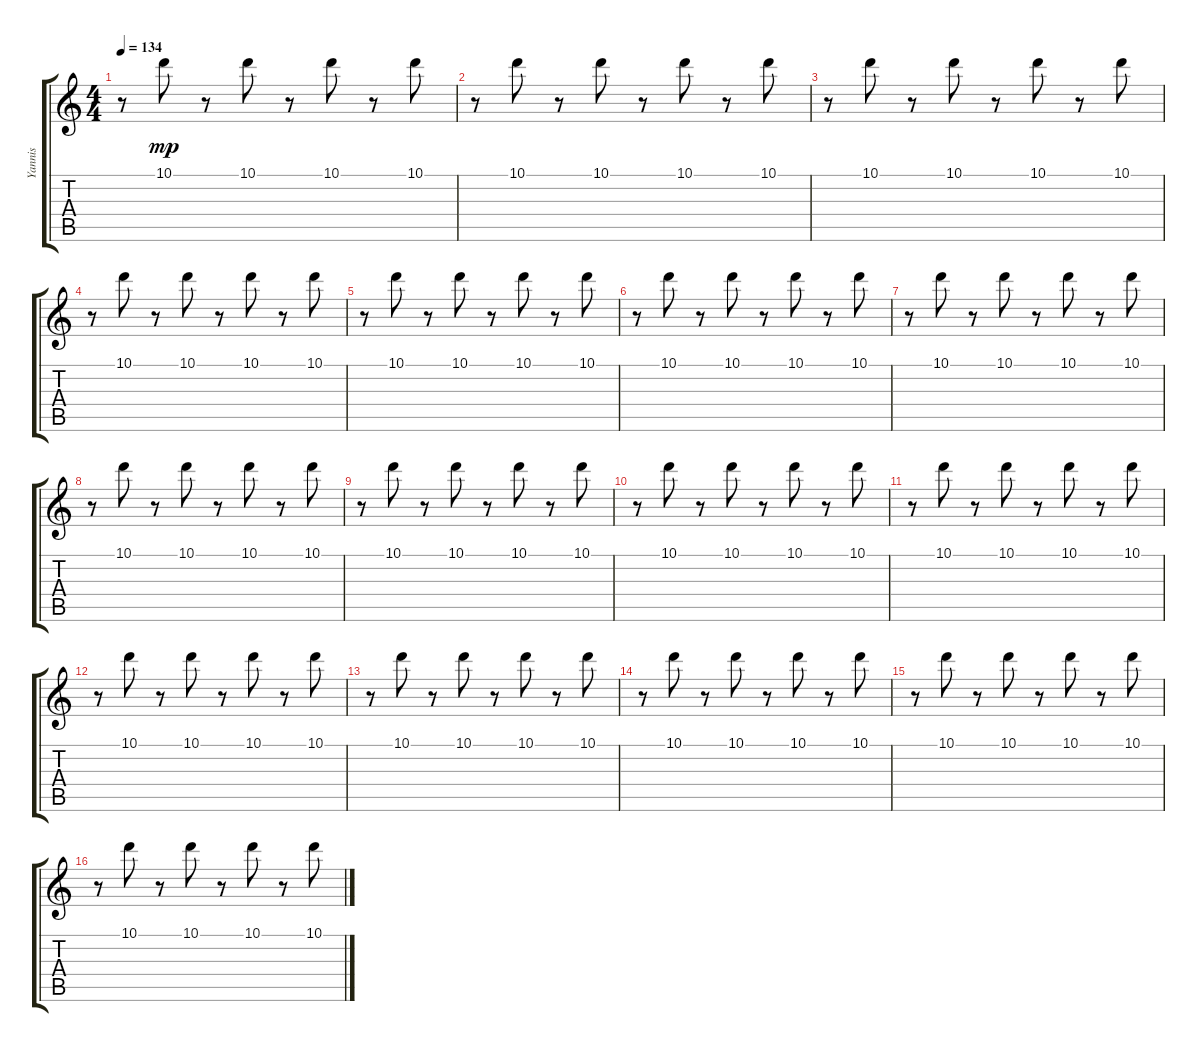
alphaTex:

\track ("Yannis" "Yannis") {instrument electricguitarjazz}
\staff {score tabs}
\tuning (E4 B3 G3 D3 A2 E2) {hide}
\ts (4 4)
\tempo 134
\clef g2
\ks c
r.8{dy mp} 10.1.8 r.8 10.1.8 r.8 10.1.8 r.8 10.1.8 |
r.8 10.1.8 r.8 10.1.8 r.8 10.1.8 r.8 10.1.8 |
r.8 10.1.8 r.8 10.1.8 r.8 10.1.8 r.8 10.1.8 |
r.8 10.1.8 r.8 10.1.8 r.8 10.1.8 r.8 10.1.8 |
r.8 10.1.8 r.8 10.1.8 r.8 10.1.8 r.8 10.1.8 |
r.8 10.1.8 r.8 10.1.8 r.8 10.1.8 r.8 10.1.8 |
r.8 10.1.8 r.8 10.1.8 r.8 10.1.8 r.8 10.1.8 |
r.8 10.1.8 r.8 10.1.8 r.8 10.1.8 r.8 10.1.8 |
r.8 10.1.8 r.8 10.1.8 r.8 10.1.8 r.8 10.1.8 |
r.8 10.1.8 r.8 10.1.8 r.8 10.1.8 r.8 10.1.8 |
r.8 10.1.8 r.8 10.1.8 r.8 10.1.8 r.8 10.1.8 |
r.8 10.1.8 r.8 10.1.8 r.8 10.1.8 r.8 10.1.8 |
r.8 10.1.8 r.8 10.1.8 r.8 10.1.8 r.8 10.1.8 |
r.8 10.1.8 r.8 10.1.8 r.8 10.1.8 r.8 10.1.8 |
r.8 10.1.8 r.8 10.1.8 r.8 10.1.8 r.8 10.1.8 |
r.8 10.1.8 r.8 10.1.8 r.8 10.1.8 r.8 10.1.8
